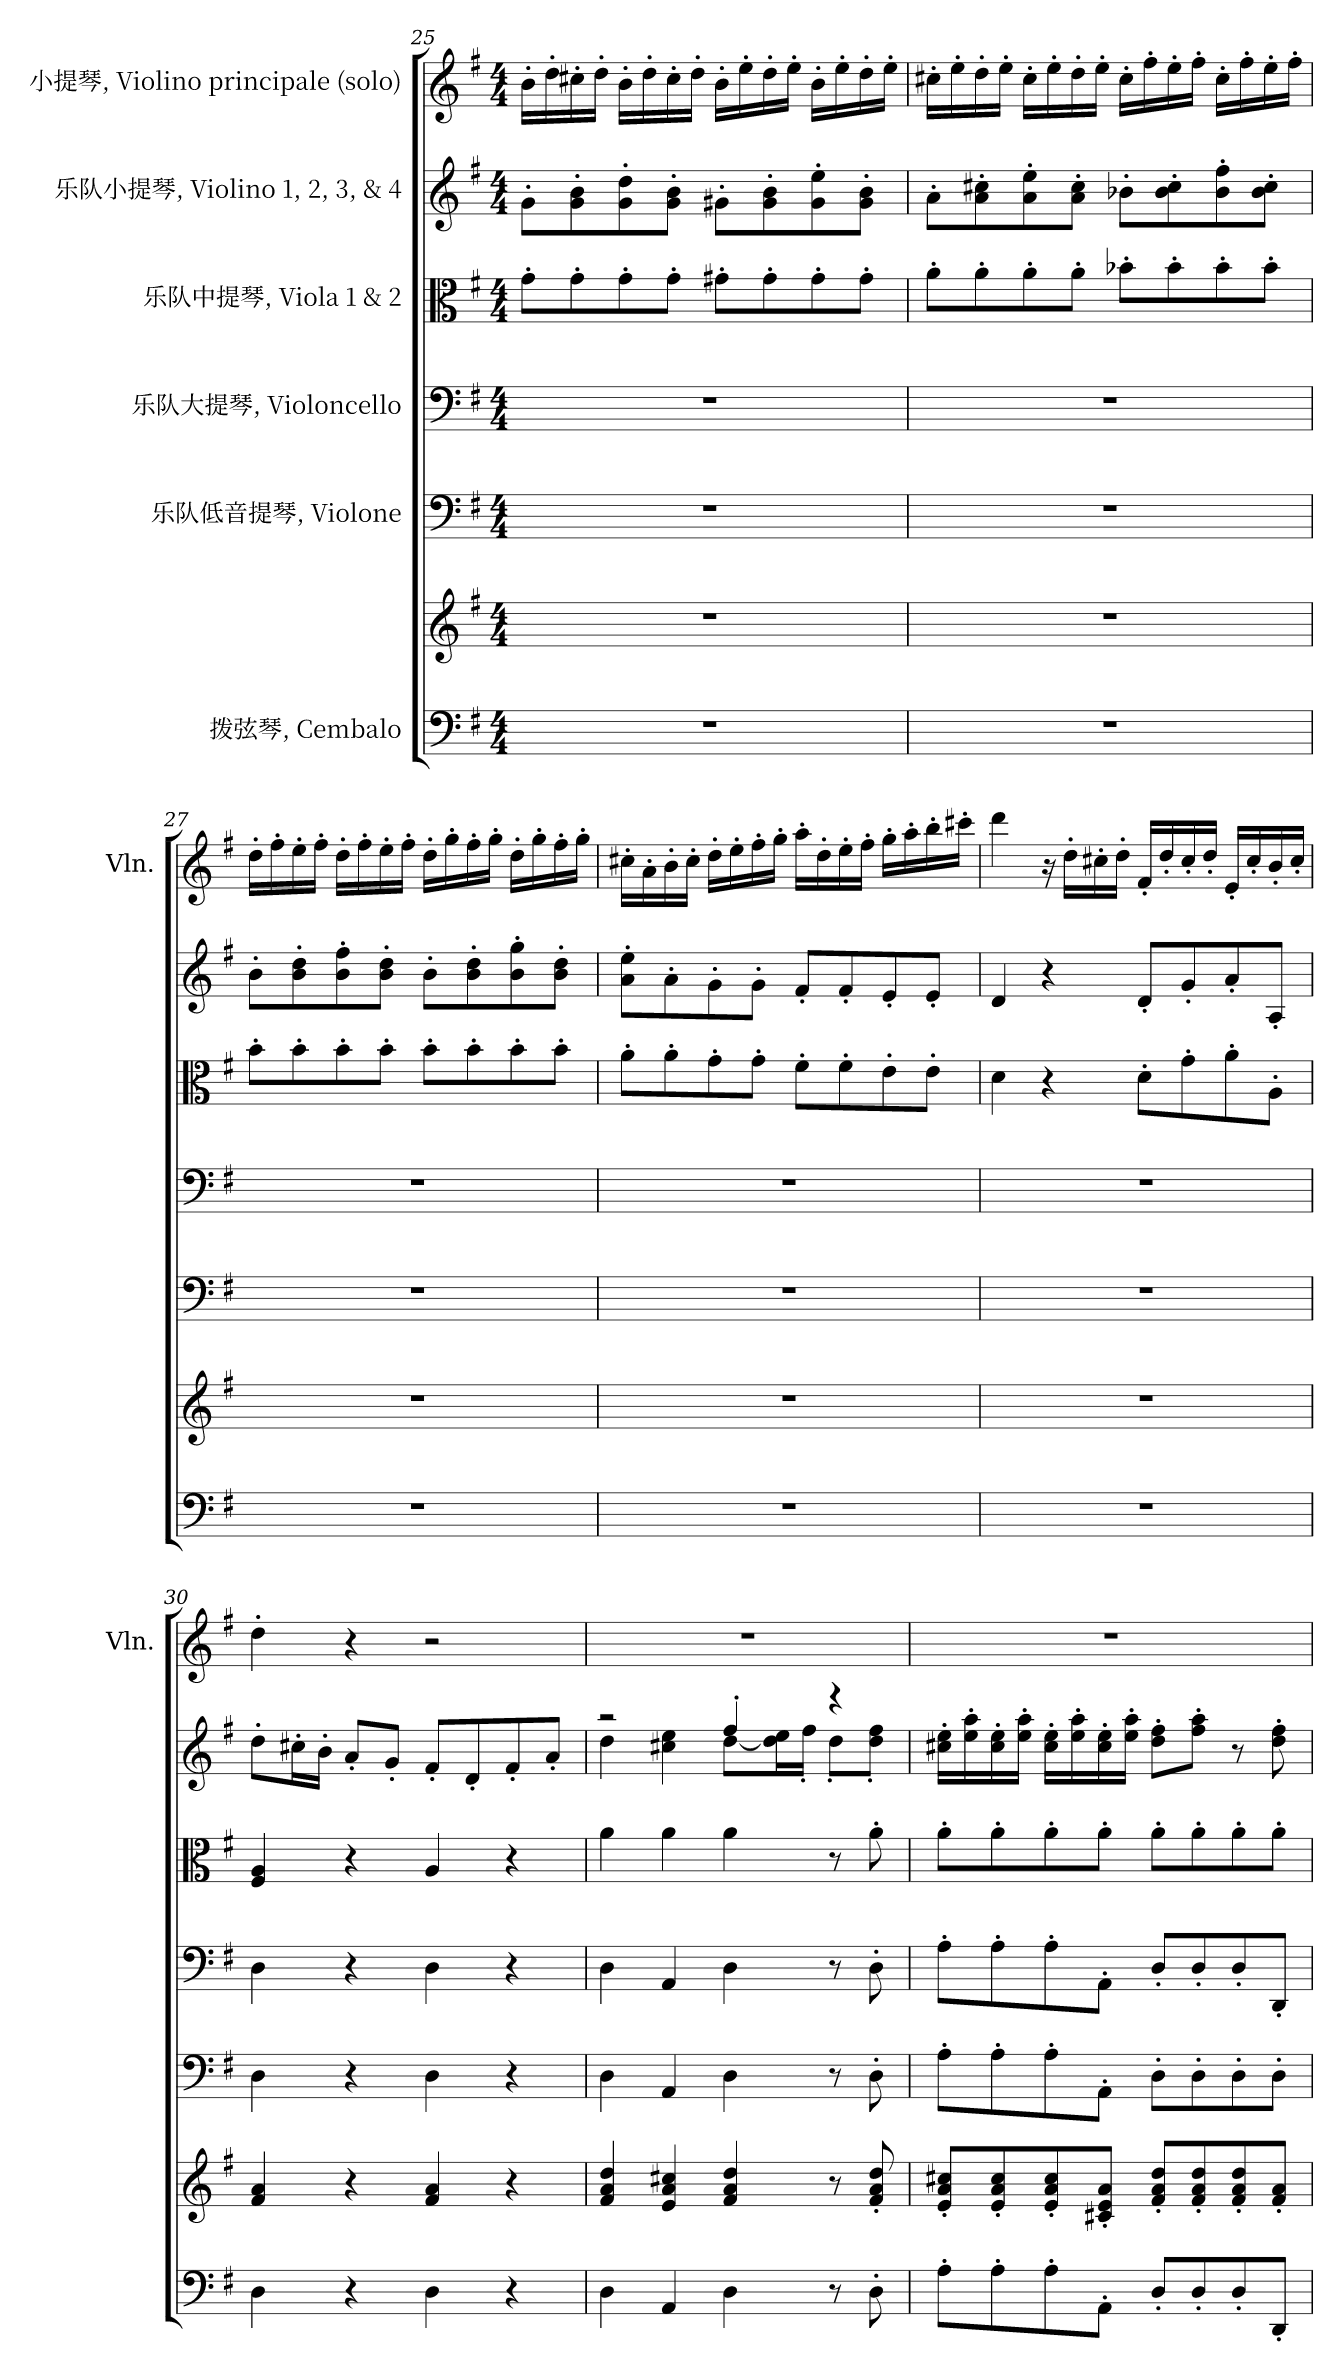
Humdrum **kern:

**kern	**kern	**kern	**kern	**kern	**kern	**kern
*part6	*part6	*part5	*part4	*part3	*part2	*part1
*staff7	*staff6	*staff5	*staff4	*staff3	*staff2	*staff1
*I"拨弦琴, Cembalo	*	*I"乐队低音提琴, Violone	*I"乐队大提琴, Violoncello	*I"乐队中提琴, Viola 1 &amp; 2	*I"乐队小提琴, Violino 1, 2, 3, &amp; 4	*I"小提琴, Violino principale (solo)
*	*	*	*	*	*	*I'Vln.
*clefF4	*clefG2	*clefF4	*clefF4	*clefC3	*clefG2	*clefG2
*	*	*ITrd7c12	*	*	*	*
*k[f#]	*k[f#]	*k[f#]	*k[f#]	*k[f#]	*k[f#]	*k[f#]
*M4/4	*M4/4	*M4/4	*M4/4	*M4/4	*M4/4	*M4/4
=25	=25	=25	=25	=25	=25	=25
1r	1r	1r	1r	8g'\L	8g'\L	16b'\LL
.	.	.	.	.	.	16dd'\
.	.	.	.	8g'\	8g\' 8b\'	16cc#X'\
.	.	.	.	.	.	16dd'\JJ
.	.	.	.	8g'\	8g\' 8dd\'	16b'\LL
.	.	.	.	.	.	16dd'\
.	.	.	.	8g'\J	8g\' 8b\'J	16cc#'\
.	.	.	.	.	.	16dd'\JJ
.	.	.	.	8g#X'\L	8g#X'\L	16b'\LL
.	.	.	.	.	.	16ee'\
.	.	.	.	8g#'\	8g#\' 8b\'	16dd'\
.	.	.	.	.	.	16ee'\JJ
.	.	.	.	8g#'\	8g#\' 8ee\'	16b'\LL
.	.	.	.	.	.	16ee'\
.	.	.	.	8g#'\J	8g#\' 8b\'J	16dd'\
.	.	.	.	.	.	16ee'\JJ
!!LO:PB:g=z
=26	=26	=26	=26	=26	=26	=26
1r	1r	1r	1r	8a'\L	8a'\L	16cc#X'\LL
.	.	.	.	.	.	16ee'\
.	.	.	.	8a'\	8a\' 8cc#X\'	16dd'\
.	.	.	.	.	.	16ee'\JJ
.	.	.	.	8a'\	8a\' 8ee\'	16cc#'\LL
.	.	.	.	.	.	16ee'\
.	.	.	.	8a'\J	8a\' 8cc#\'J	16dd'\
.	.	.	.	.	.	16ee'\JJ
.	.	.	.	8b-X'\L	8b-X'\L	16cc#'\LL
.	.	.	.	.	.	16ff#'\
.	.	.	.	8b-'\	8b-\' 8cc#\'	16ee'\
.	.	.	.	.	.	16ff#'\JJ
.	.	.	.	8b-'\	8b-\' 8ff#\'	16cc#'\LL
.	.	.	.	.	.	16ff#'\
.	.	.	.	8b-'\J	8b-\' 8cc#\'J	16ee'\
.	.	.	.	.	.	16ff#'\JJ
=27	=27	=27	=27	=27	=27	=27
1r	1r	1r	1r	8b'\L	8b'\L	16dd'\LL
.	.	.	.	.	.	16ff#'\
.	.	.	.	8b'\	8b\' 8dd\'	16ee'\
.	.	.	.	.	.	16ff#'\JJ
.	.	.	.	8b'\	8b\' 8ff#\'	16dd'\LL
.	.	.	.	.	.	16ff#'\
.	.	.	.	8b'\J	8b\' 8dd\'J	16ee'\
.	.	.	.	.	.	16ff#'\JJ
.	.	.	.	8b'\L	8b'\L	16dd'\LL
.	.	.	.	.	.	16gg'\
.	.	.	.	8b'\	8b\' 8dd\'	16ff#'\
.	.	.	.	.	.	16gg'\JJ
.	.	.	.	8b'\	8b\' 8gg\'	16dd'\LL
.	.	.	.	.	.	16gg'\
.	.	.	.	8b'\J	8b\' 8dd\'J	16ff#'\
.	.	.	.	.	.	16gg'\JJ
!!LO:PB:g=z
=28	=28	=28	=28	=28	=28	=28
1r	1r	1r	1r	8a'\L	8a\' 8ee\'L	16cc#X'\LL
.	.	.	.	.	.	16a'\
.	.	.	.	8a'\	8a'\	16b'\
.	.	.	.	.	.	16cc#'\JJ
.	.	.	.	8g'\	8g'\	16dd'\LL
.	.	.	.	.	.	16ee'\
.	.	.	.	8g'\J	8g'\J	16ff#'\
.	.	.	.	.	.	16gg'\JJ
.	.	.	.	8f#'\L	8f#'/L	16aa'\LL
.	.	.	.	.	.	16dd'\
.	.	.	.	8f#'\	8f#'/	16ee'\
.	.	.	.	.	.	16ff#'\JJ
.	.	.	.	8e'\	8e'/	16gg'\LL
.	.	.	.	.	.	16aa'\
.	.	.	.	8e'\J	8e'/J	16bb'\
.	.	.	.	.	.	16ccc#X'\JJ
=29	=29	=29	=29	=29	=29	=29
1r	1r	1r	1r	4d\	4d/	4ddd\
.	.	.	.	4r	4r	16r
.	.	.	.	.	.	16dd'\LL
.	.	.	.	.	.	16cc#X'\
.	.	.	.	.	.	16dd'\JJ
.	.	.	.	8d'\L	8d'/L	16f#'/LL
.	.	.	.	.	.	16dd'/
.	.	.	.	8g'\	8g'/	16cc#'/
.	.	.	.	.	.	16dd'/JJ
.	.	.	.	8a'\	8a'/	16e'/LL
.	.	.	.	.	.	16cc#'/
.	.	.	.	8A'\J	8A'/J	16b'/
.	.	.	.	.	.	16cc#'/JJ
=30	=30	=30	=30	=30	=30	=30
4D\	4f#/ 4a/	4DD\	4D\	4F#/ 4A/	8dd'\L	4dd'\
.	.	.	.	.	16cc#X'\L	.
.	.	.	.	.	16b'\JJ	.
4r	4r	4r	4r	4r	8a'/L	4r
.	.	.	.	.	8g'/J	.
4D\	4f#/ 4a/	4DD\	4D\	4A/	8f#'/L	2r
.	.	.	.	.	8d'/	.
4r	4r	4r	4r	4r	8f#'/	.
.	.	.	.	.	8a'/J	.
!!LO:PB:g=z
=31	=31	=31	=31	=31	=31	=31
*	*	*	*	*	*^	*
4D\	4f#/ 4a/ 4dd/	4DD\	4D\	4a\	2r	4dd\	1r
4AA/	4e/ 4a/ 4cc#X/	4AAA/	4AA/	4a\	.	4cc#X\ 4ee\	.
4D\	4f#/ 4a/ 4dd/	4DD\	4D\	4a\	4ff#'/	[8dd\L	.
.	.	.	.	.	.	16dd\] 16ee\L	.
.	.	.	.	.	.	16ff#'\JJ	.
8r	8r	8r	8r	8r	4r	8dd'\L	.
8D'\	8f#/' 8a/' 8dd/'	8DD'\	8D'\	8a'\	.	8dd\' 8ff#\'J	.
*	*	*	*	*	*v	*v	*
=32	=32	=32	=32	=32	=32	=32
8A'\L	8e/' 8a/' 8cc#X/'L	8AA'\L	8A'\L	8a'\L	16cc#X\' 16ee\'LL	1r
.	.	.	.	.	16ee\' 16aa\'	.
8A'\	8e/' 8a/' 8cc#/'	8AA'\	8A'\	8a'\	16cc#\' 16ee\'	.
.	.	.	.	.	16ee\' 16aa\'JJ	.
8A'\	8e/' 8a/' 8cc#/'	8AA'\	8A'\	8a'\	16cc#\' 16ee\'LL	.
.	.	.	.	.	16ee\' 16aa\'	.
8AA'\J	8c#X/' 8e/' 8a/'J	8AAA'\J	8AA'\J	8a'\J	16cc#\' 16ee\'	.
.	.	.	.	.	16ee\' 16aa\'JJ	.
8D'/L	8f#/' 8a/' 8dd/'L	8DD'\L	8D'/L	8a'\L	8dd\' 8ff#\'L	.
8D'/	8f#/' 8a/' 8dd/'	8DD'\	8D'/	8a'\	8ff#\' 8aa\'J	.
8D'/	8f#/' 8a/' 8dd/'	8DD'\	8D'/	8a'\	8r	.
8DD'/J	8f#/' 8a/'J	8DD'\J	8DD'/J	8a'\J	8dd\' 8ff#\'	.
=	=	=	=	=	=	=
*-	*-	*-	*-	*-	*-	*-
